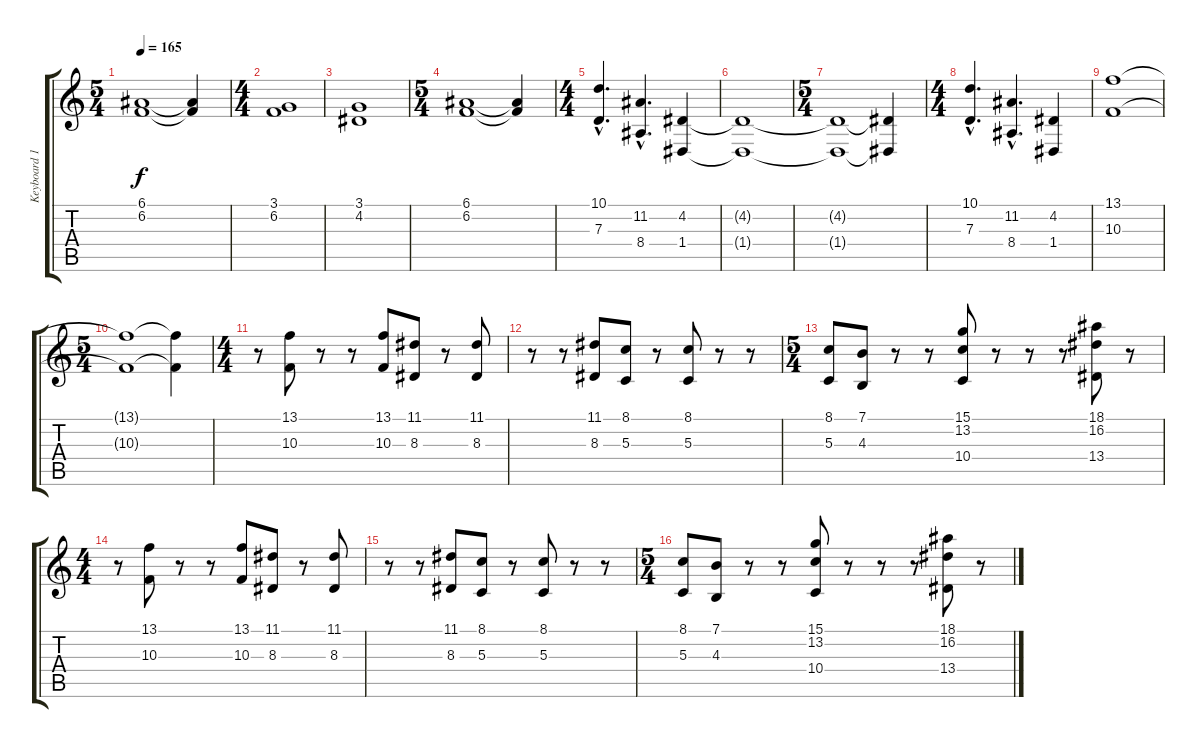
\track ("Keyboard 1" "Keyboard 1") {instrument stringensemble1}
\staff {score tabs}
\tuning (E4 B3 G3 D3 A2 E2) {hide}
\ts (5 4)
\tempo 165
\clef g2
\ks c
(6.1 6.2).1{dy f} (6.1{t} 6.2{t}).4 |
\ts (4 4)
(3.1 6.2).1 |
(3.1 4.2).1 |
\ts (5 4)
(6.1 6.2).1 (6.1{t} 6.2{t}).4 |
\ts (4 4)
\section ("" "")
(10.1{hac} 7.3{hac}).4{d} (11.2{hac} 8.4{hac}).4{d} (4.2 1.4).4 |
(4.2{t} 1.4{t}).1 |
\ts (5 4)
(4.2{t} 1.4{t}).1 (4.2{t} 1.4{t}).4 |
\ts (4 4)
(10.1{hac} 7.3{hac}).4{d} (11.2{hac} 8.4{hac}).4{d} (4.2 1.4).4 |
(13.1 10.3).1 |
\ts (5 4)
(13.1{t} 10.3{t}).1 (13.1{t} 10.3{t}).4 |
\ts (4 4)
\section ("" "")
r.8 (13.1 10.3).8 r.8 r.8 (13.1 10.3).8 (11.1 8.3).8 r.8 (11.1 8.3).8 |
r.8 r.8 (11.1 8.3).8 (8.1 5.3).8 r.8 (8.1 5.3).8 r.8 r.8 |
\ts (5 4)
(8.1 5.3).8 (7.1 4.3).8 r.8 r.8 (15.1 13.2 10.4).8 r.8 r.8 r.8 (18.1 16.2 13.4).8 r.8 |
\ts (4 4)
r.8 (13.1 10.3).8 r.8 r.8 (13.1 10.3).8 (11.1 8.3).8 r.8 (11.1 8.3).8 |
r.8 r.8 (11.1 8.3).8 (8.1 5.3).8 r.8 (8.1 5.3).8 r.8 r.8 |
\ts (5 4)
(8.1 5.3).8 (7.1 4.3).8 r.8 r.8 (15.1 13.2 10.4).8 r.8 r.8 r.8 (18.1 16.2 13.4).8 r.8
